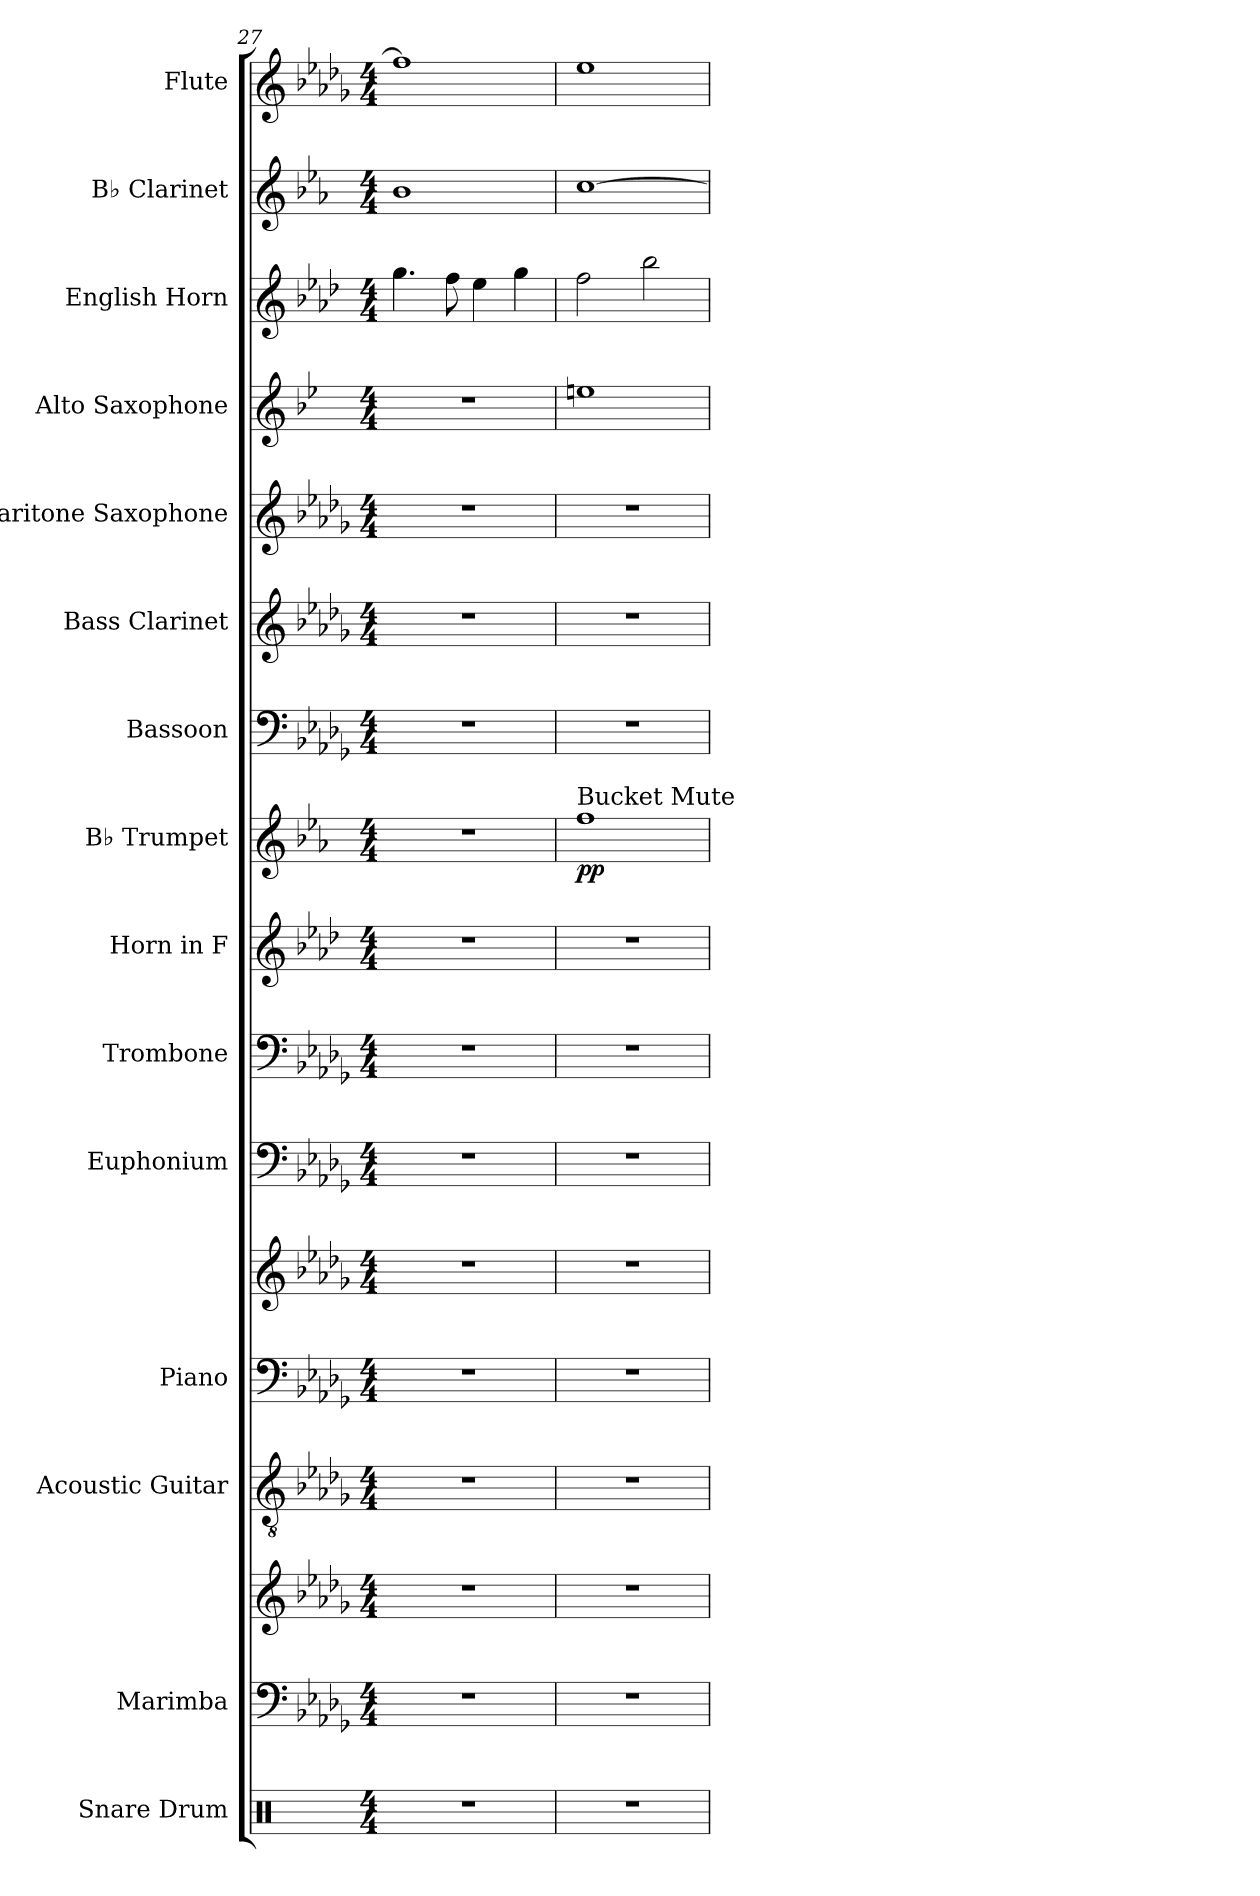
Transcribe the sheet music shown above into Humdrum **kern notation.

**kern	**kern	**kern	**kern	**kern	**kern	**kern	**kern	**kern	**kern	**dynam	**kern	**kern	**kern	**kern	**kern	**kern	**kern
*part15	*part14	*part14	*part13	*part12	*part12	*part11	*part10	*part9	*part8	*part8	*part7	*part6	*part5	*part4	*part3	*part2	*part1
*staff17	*staff16	*staff15	*staff14	*staff13	*staff12	*staff11	*staff10	*staff9	*staff8	*staff8	*staff7	*staff6	*staff5	*staff4	*staff3	*staff2	*staff1
*I"Snare Drum	*I"Marimba	*	*I"Acoustic Guitar	*I"Piano	*	*I"Euphonium	*I"Trombone	*I"Horn in F	*I"B♭ Trumpet	*	*I"Bassoon	*I"Bass Clarinet	*I"Baritone Saxophone	*I"Alto Saxophone	*I"English Horn	*I"B♭ Clarinet	*I"Flute
*I'Sn. Dr.	*I'Mrm.	*	*I'Guit.	*I'Pno.	*	*I'Eu.	*I'Trb.	*	*I'B♭ Tpt.	*	*I'Bsn.	*I'B. Cl.	*I'Bar. Sax.	*I'A. Sax.	*I'E. Hn.	*I'B♭ Cl.	*I'Fl.
*clefX	*clefF4	*clefG2	*clefGv2	*clefF4	*clefG2	*clefF4	*clefF4	*clefG2	*clefG2	*	*clefF4	*clefG2	*clefG2	*clefG2	*clefG2	*clefG2	*clefG2
*	*	*	*	*	*	*	*	*ITrd4c7	*ITrd1c2	*	*	*ITrd8c14	*ITrd12c21	*ITrd5c9	*ITrd4c7	*ITrd1c2	*
*k[]	*k[b-e-a-d-g-]	*k[b-e-a-d-g-]	*k[b-e-a-d-g-]	*k[b-e-a-d-g-]	*k[b-e-a-d-g-]	*k[b-e-a-d-g-]	*k[b-e-a-d-g-]	*k[b-e-a-d-g-]	*k[b-e-a-d-g-]	*	*k[b-e-a-d-g-]	*k[b-e-a-d-g-]	*k[b-e-a-d-g-]	*k[b-e-a-d-g-]	*k[b-e-a-d-g-]	*k[b-e-a-d-g-]	*k[b-e-a-d-g-]
*M4/4	*M4/4	*M4/4	*M4/4	*M4/4	*M4/4	*M4/4	*M4/4	*M4/4	*M4/4	*	*M4/4	*M4/4	*M4/4	*M4/4	*M4/4	*M4/4	*M4/4
=27	=27	=27	=27	=27	=27	=27	=27	=27	=27	=27	=27	=27	=27	=27	=27	=27	=27
1r	1r	1r	1r	1r	1r	1r	1r	1r	1r	.	1r	1r	1r	1r	4.cc\	1a-	1ff]
.	.	.	.	.	.	.	.	.	.	.	.	.	.	.	8b-\	.	.
.	.	.	.	.	.	.	.	.	.	.	.	.	.	.	4a-\	.	.
.	.	.	.	.	.	.	.	.	.	.	.	.	.	.	4cc\	.	.
=28	=28	=28	=28	=28	=28	=28	=28	=28	=28	=28	=28	=28	=28	=28	=28	=28	=28
!	!	!	!	!	!	!	!	!	!LO:TX:a:t=Bucket Mute	!	!	!	!	!	!	!	!
!	!	!	!	!	!	!	!	!	!	!LO:DY:b	!	!	!	!	!	!	!
1r	1r	1r	1r	1r	1r	1r	1r	1r	1ee-	pp	1r	1r	1r	1gn	2b-\	[1b-	1ee-
.	.	.	.	.	.	.	.	.	.	.	.	.	.	.	2ee-\	.	.
=	=	=	=	=	=	=	=	=	=	=	=	=	=	=	=	=	=
*-	*-	*-	*-	*-	*-	*-	*-	*-	*-	*-	*-	*-	*-	*-	*-	*-	*-
